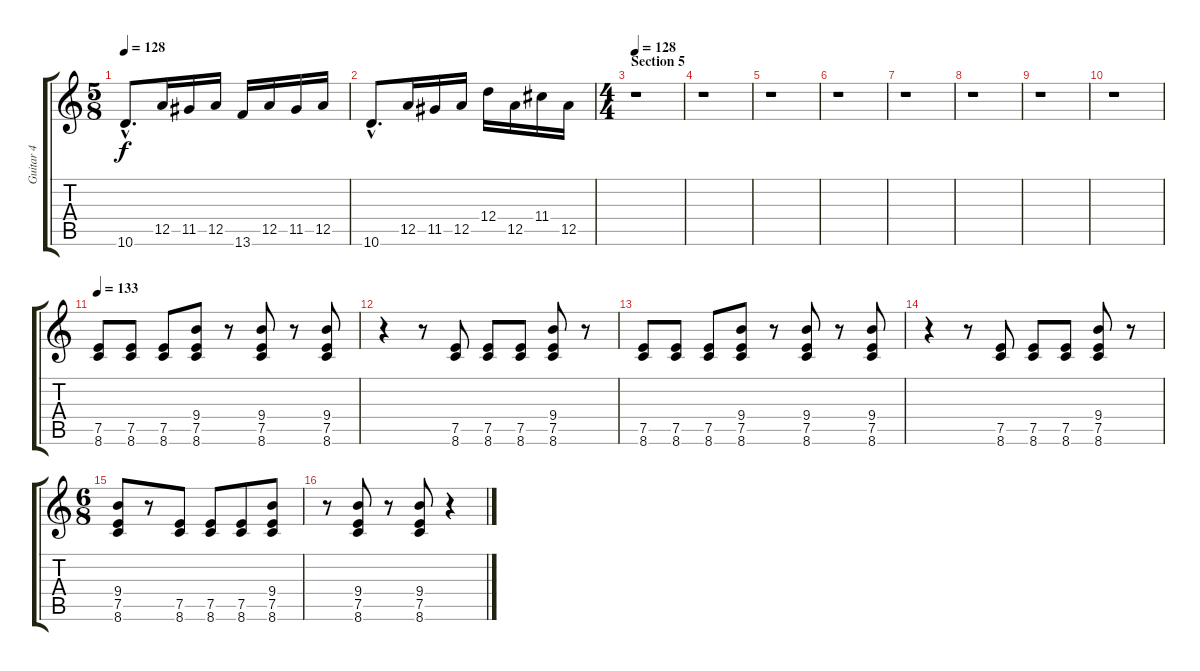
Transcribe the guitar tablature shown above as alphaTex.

\track ("Guitar 4" "Guitar 4") {instrument distortionguitar}
\staff {score tabs}
\tuning (E4 B3 G3 D3 A2 E2) {hide}
\ts (5 8)
\tempo 128
\clef g2
\ks c
10.6{hac}.8{d dy f} 12.5.16 11.5.16 12.5.16 13.6.16 12.5.16 11.5.16 12.5.16 |
10.6{hac}.8{d} 12.5.16 11.5.16 12.5.16 12.4.16 12.5.16 11.4.16 12.5.16 |
\ts (4 4)
\section ("" "Section 5")
\tempo 128
r.1 |
r.1 |
r.1 |
r.1 |
r.1 |
r.1 |
r.1 |
r.1 |
\tempo 133
(7.5 8.6).8 (7.5 8.6).8 (7.5 8.6).8 (9.4 7.5 8.6).8 r.8 (9.4 7.5 8.6).8 r.8 (9.4 7.5 8.6).8 |
r.4 r.8 (7.5 8.6).8 (7.5 8.6).8 (7.5 8.6).8 (9.4 7.5 8.6).8 r.8 |
(7.5 8.6).8 (7.5 8.6).8 (7.5 8.6).8 (9.4 7.5 8.6).8 r.8 (9.4 7.5 8.6).8 r.8 (9.4 7.5 8.6).8 |
r.4 r.8 (7.5 8.6).8 (7.5 8.6).8 (7.5 8.6).8 (9.4 7.5 8.6).8 r.8 |
\ts (6 8)
(9.4 7.5 8.6).8 r.8 (7.5 8.6).8 (7.5 8.6).8 (7.5 8.6).8 (9.4 7.5 8.6).8 |
r.8 (9.4 7.5 8.6).8 r.8 (9.4 7.5 8.6).8 r.4
